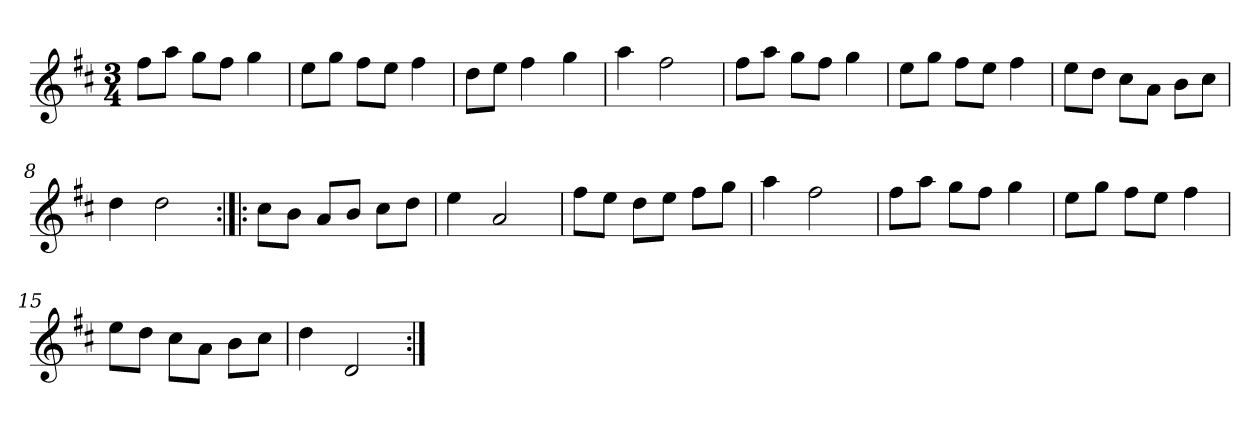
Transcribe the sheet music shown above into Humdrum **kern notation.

**kern
*part1
*staff1
*clefG2
*k[f#c#]
*D:
*M3/4
*MM120
=1
8ff#\L
8aa\J
8gg\L
8ff#\J
4gg
=2
8ee\L
8gg\J
8ff#\L
8ee\J
4ff#
=3
8dd\L
8ee\J
4ff#
4gg
=4
4aa
2ff#
=5
8ff#\L
8aa\J
8gg\L
8ff#\J
4gg
=6
8ee\L
8gg\J
8ff#\L
8ee\J
4ff#
=7
8ee\L
8dd\J
8cc#\L
8a\J
8b\L
8cc#\J
=8
4dd
2dd
=9:|!|:
8cc#\L
8b\J
8a/L
8b/J
8cc#\L
8dd\J
=10
4ee
2a
=11
8ff#\L
8ee\J
8dd\L
8ee\J
8ff#\L
8gg\J
=12
4aa
2ff#
=13
8ff#\L
8aa\J
8gg\L
8ff#\J
4gg
=14
8ee\L
8gg\J
8ff#\L
8ee\J
4ff#
=15
8ee\L
8dd\J
8cc#\L
8a\J
8b\L
8cc#\J
=16
4dd
2d
=:|!
*-
